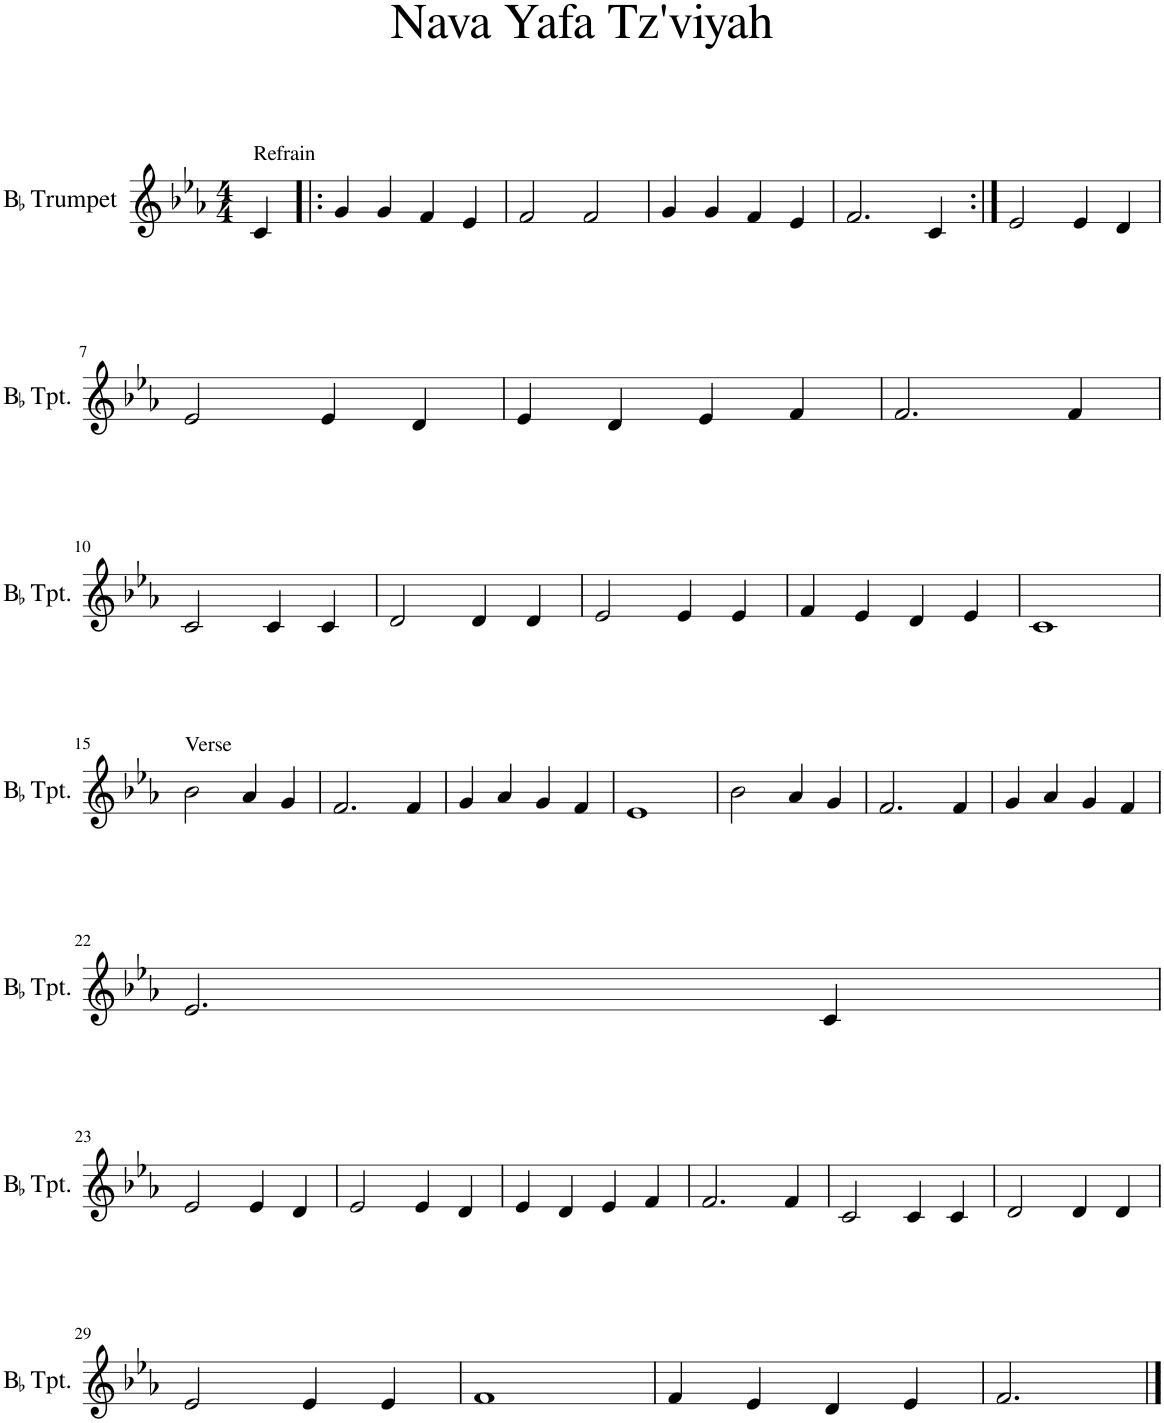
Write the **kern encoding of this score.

**kern
*part1
*staff1
*I"BaccidentalFlat Trumpet
*I'BaccidentalFlat Tpt.
*clefG2
*Trd1c2
*k[b-e-a-]
*M4/4
=1
!LO:TX:a:t=Refrain
4c/
=2!|:
4g/
4g/
4f/
4e-/
=3
2f/
2f/
=4
4g/
4g/
4f/
4e-/
=5
2.f/
4c/
=6:|!
2e-/
4e-/
4d/
!!LO:LB:g=z
=7
2e-/
4e-/
4d/
=8
4e-/
4d/
4e-/
4f/
=9
2.f/
4f/
!!LO:LB:g=z
=10
2c/
4c/
4c/
=11
2d/
4d/
4d/
=12
2e-/
4e-/
4e-/
=13
4f/
4e-/
4d/
4e-/
=14
1c
!!LO:LB:g=z
=15
!LO:TX:a:t=Verse
2b-\
4a-/
4g/
=16
2.f/
4f/
=17
4g/
4a-/
4g/
4f/
=18
1e-
=19
2b-\
4a-/
4g/
=20
2.f/
4f/
=21
4g/
4a-/
4g/
4f/
!!LO:LB:g=z
=22
2.e-/
4c/
!!LO:LB:g=z
=23
2e-/
4e-/
4d/
=24
2e-/
4e-/
4d/
=25
4e-/
4d/
4e-/
4f/
=26
2.f/
4f/
=27
2c/
4c/
4c/
=28
2d/
4d/
4d/
!!LO:LB:g=z
=29
2e-/
4e-/
4e-/
=30
1f
=31
4f/
4e-/
4d/
4e-/
=32
2.f/
==
*-
